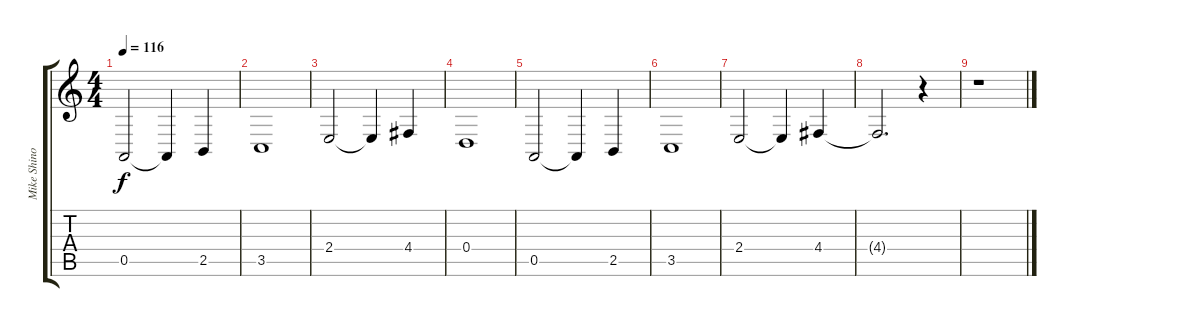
\track ("Mike Shinoda (Keyboard 1)" "Mike Shino") {instrument lead1square}
\staff {score tabs}
\tuning (E4 B3 G3 D3 A2 E2) {hide}
\ts (4 4)
\tempo 116
\clef g2
\ks c
0.5.2{dy f} 0.5{t}.4 2.5.4 |
3.5.1 |
2.4.2 2.4{t}.4 4.4.4 |
0.4.1 |
0.5.2 0.5{t}.4 2.5.4 |
3.5.1 |
2.4.2 2.4{t}.4 4.4.4 |
4.4{t}.2{d} r.4 |
r.1
